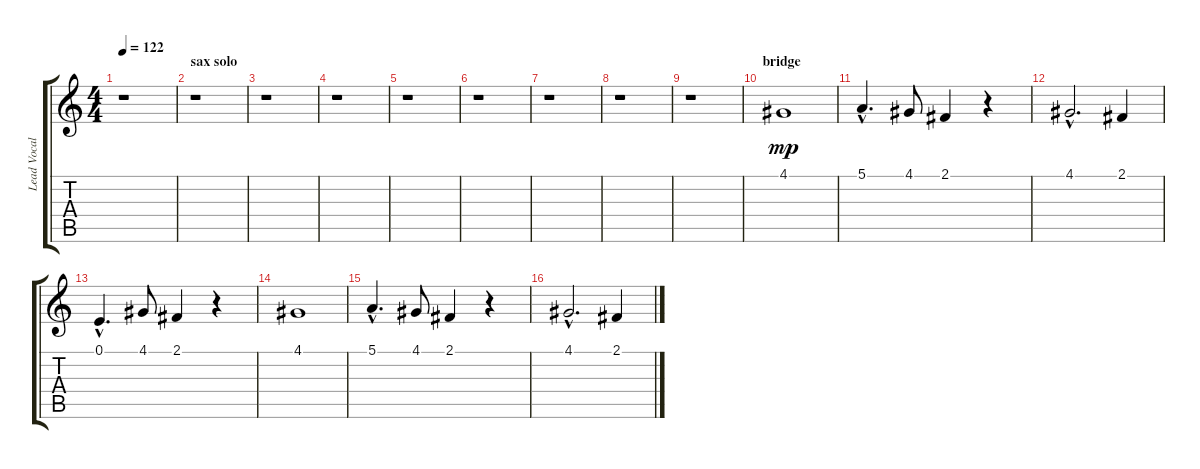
\track ("Lead Vocals" "Lead Vocal") {instrument accordion}
\staff {score tabs}
\tuning (E4 B3 G3 D3 A2 E2) {hide}
\ts (4 4)
\tempo 122
\clef g2
\ks c
r.1{dy fff} |
\section ("" "sax solo")
r.1 |
r.1 |
r.1 |
r.1 |
r.1 |
r.1 |
r.1 |
r.1 |
\section ("" "bridge")
4.1.1{dy mp instrument choiraahs} |
5.1{hac}.4{d} 4.1.8 2.1.4 r.4 |
4.1{hac}.2{d} 2.1.4 |
0.1{hac}.4{d} 4.1.8 2.1.4 r.4 |
4.1.1 |
5.1{hac}.4{d} 4.1.8 2.1.4 r.4 |
4.1{hac}.2{d} 2.1.4
